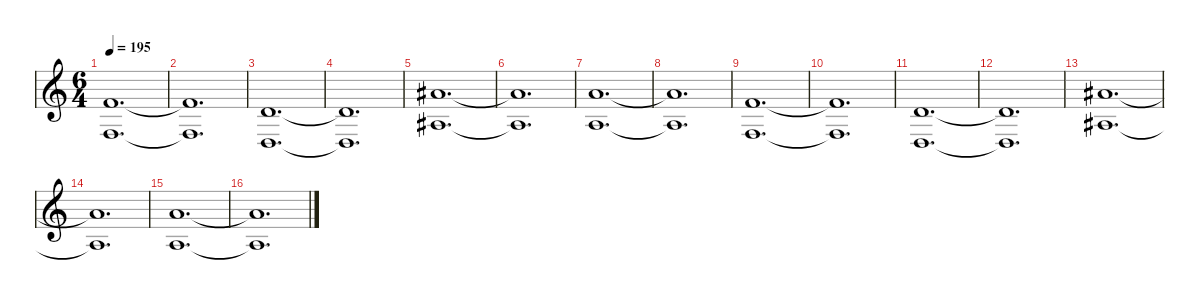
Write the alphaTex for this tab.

\defaultSystemsLayout 4
\hideDynamics
\bracketExtendMode nobrackets
\singleTrackTrackNamePolicy hidden
\multiTrackTrackNamePolicy hidden
\firstSystemTrackNameMode fullname
\firstSystemTrackNameOrientation horizontal
\otherSystemsTrackNameOrientation horizontal
\track ("Keyboards" "vln.") {defaultSystemsLayout 8 instrument stringensemble1}
\staff {score}
\tuning (D4 A3 F3 D3 A2 D2)
\ts (6 4)
\tempo 195
\clef g2
\ks c
(3.1 0.3).1{d dy mp beam Up} |
(3.1{t} 0.3{t}).1{d beam Up} |
(0.1 0.4).1{d beam Up} |
(0.1{t} 0.4{t}).1{d beam Up} |
(8.1{acc #} 5.3{acc #}).1{d beam Up} |
(8.1{t acc #} 5.3{t acc #}).1{d beam Up} |
(7.1 4.3).1{d beam Up} |
(7.1{t} 4.3{t}).1{d beam Up} |
(3.1 0.3).1{d beam Up} |
(3.1{t} 0.3{t}).1{d beam Up} |
(0.1 0.4).1{d beam Up} |
(0.1{t} 0.4{t}).1{d beam Up} |
(8.1{acc #} 5.3{acc #}).1{d beam Up} |
(8.1{t acc #} 5.3{t acc #}).1{d beam Up} |
(7.1 4.3).1{d beam Up} |
(7.1{t} 4.3{t}).1{d beam Up}
